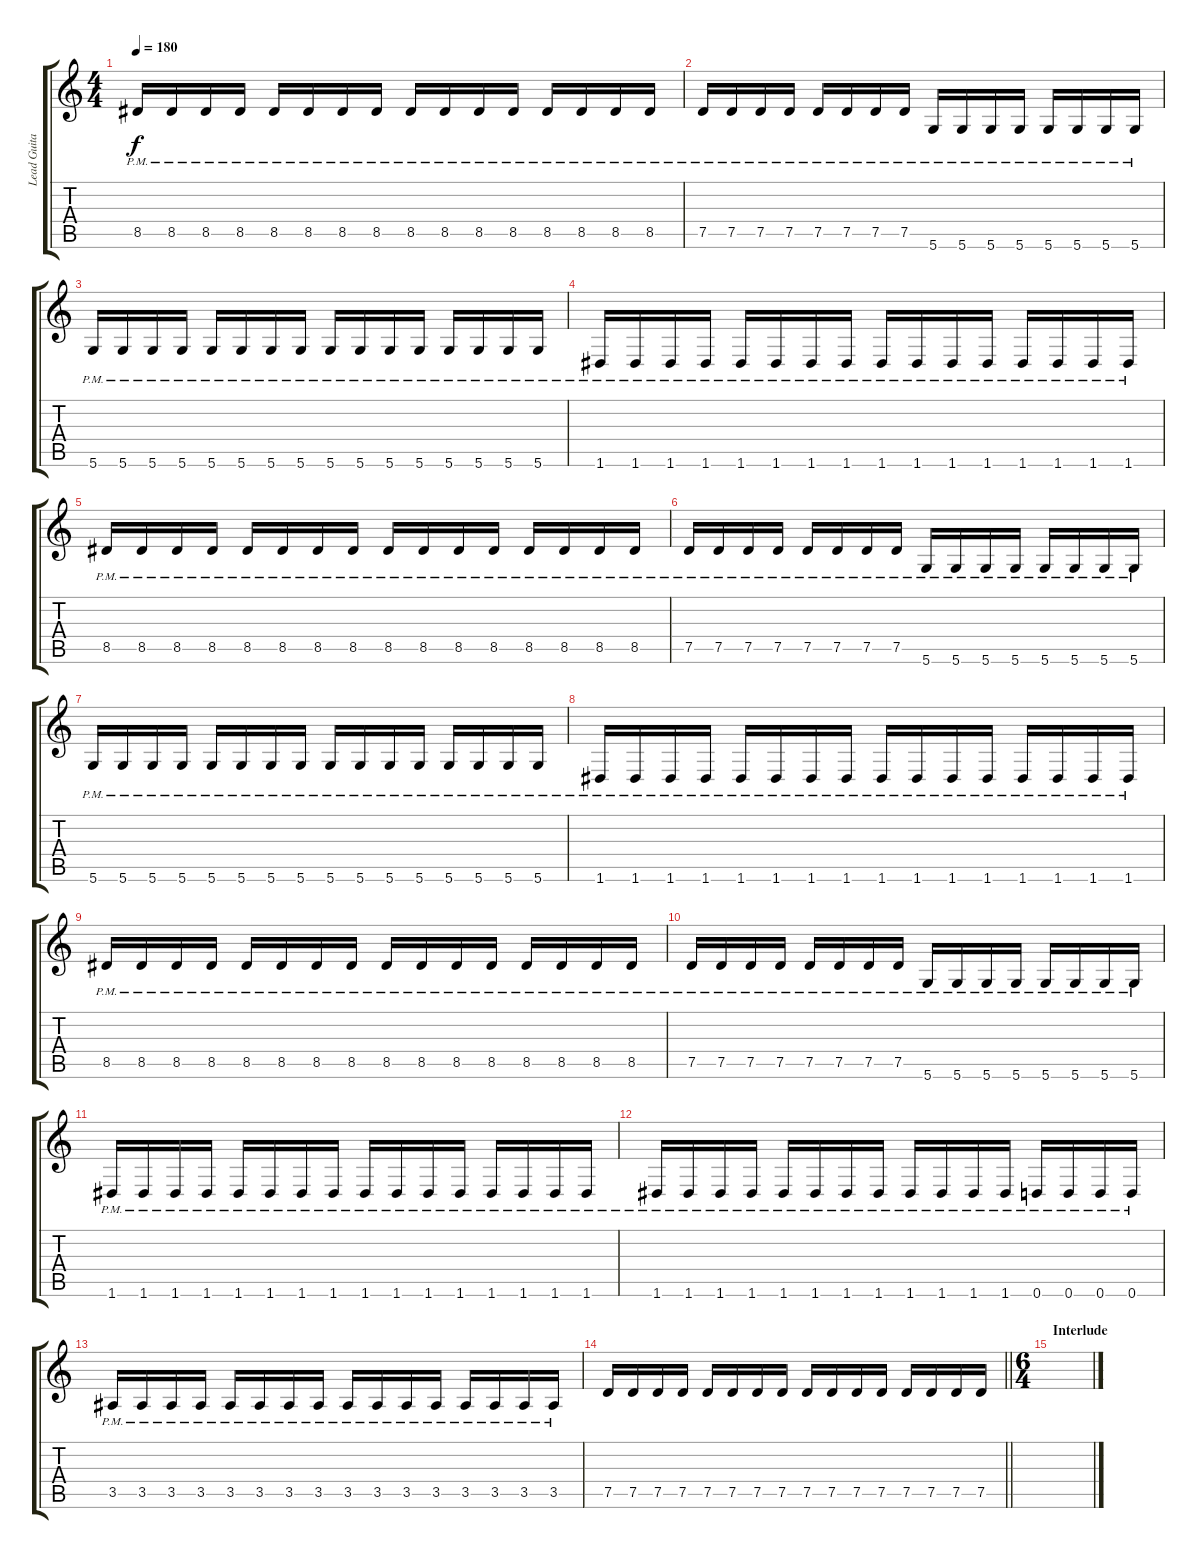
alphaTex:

\track ("Lead Guitar" "Lead Guita") {instrument overdrivenguitar}
\staff {score tabs}
\tuning (D4 A3 F3 C3 G2 D2) {hide}
\ts (4 4)
\tempo 180
\clef g2
\ks c
8.5{pm}.16{dy f} 8.5{pm}.16 8.5{pm}.16 8.5{pm}.16 8.5{pm}.16 8.5{pm}.16 8.5{pm}.16 8.5{pm}.16 8.5{pm}.16 8.5{pm}.16 8.5{pm}.16 8.5{pm}.16 8.5{pm}.16 8.5{pm}.16 8.5{pm}.16 8.5{pm}.16 |
7.5{pm}.16 7.5{pm}.16 7.5{pm}.16 7.5{pm}.16 7.5{pm}.16 7.5{pm}.16 7.5{pm}.16 7.5{pm}.16 5.6{pm}.16 5.6{pm}.16 5.6{pm}.16 5.6{pm}.16 5.6{pm}.16 5.6{pm}.16 5.6{pm}.16 5.6{pm}.16 |
5.6{pm}.16 5.6{pm}.16 5.6{pm}.16 5.6{pm}.16 5.6{pm}.16 5.6{pm}.16 5.6{pm}.16 5.6{pm}.16 5.6{pm}.16 5.6{pm}.16 5.6{pm}.16 5.6{pm}.16 5.6{pm}.16 5.6{pm}.16 5.6{pm}.16 5.6{pm}.16 |
1.6{pm}.16 1.6{pm}.16 1.6{pm}.16 1.6{pm}.16 1.6{pm}.16 1.6{pm}.16 1.6{pm}.16 1.6{pm}.16 1.6{pm}.16 1.6{pm}.16 1.6{pm}.16 1.6{pm}.16 1.6{pm}.16 1.6{pm}.16 1.6{pm}.16 1.6{pm}.16 |
8.5{pm}.16 8.5{pm}.16 8.5{pm}.16 8.5{pm}.16 8.5{pm}.16 8.5{pm}.16 8.5{pm}.16 8.5{pm}.16 8.5{pm}.16 8.5{pm}.16 8.5{pm}.16 8.5{pm}.16 8.5{pm}.16 8.5{pm}.16 8.5{pm}.16 8.5{pm}.16 |
7.5{pm}.16 7.5{pm}.16 7.5{pm}.16 7.5{pm}.16 7.5{pm}.16 7.5{pm}.16 7.5{pm}.16 7.5{pm}.16 5.6{pm}.16 5.6{pm}.16 5.6{pm}.16 5.6{pm}.16 5.6{pm}.16 5.6{pm}.16 5.6{pm}.16 5.6{pm}.16 |
5.6{pm}.16 5.6{pm}.16 5.6{pm}.16 5.6{pm}.16 5.6{pm}.16 5.6{pm}.16 5.6{pm}.16 5.6{pm}.16 5.6{pm}.16 5.6{pm}.16 5.6{pm}.16 5.6{pm}.16 5.6{pm}.16 5.6{pm}.16 5.6{pm}.16 5.6{pm}.16 |
1.6{pm}.16 1.6{pm}.16 1.6{pm}.16 1.6{pm}.16 1.6{pm}.16 1.6{pm}.16 1.6{pm}.16 1.6{pm}.16 1.6{pm}.16 1.6{pm}.16 1.6{pm}.16 1.6{pm}.16 1.6{pm}.16 1.6{pm}.16 1.6{pm}.16 1.6{pm}.16 |
8.5{pm}.16 8.5{pm}.16 8.5{pm}.16 8.5{pm}.16 8.5{pm}.16 8.5{pm}.16 8.5{pm}.16 8.5{pm}.16 8.5{pm}.16 8.5{pm}.16 8.5{pm}.16 8.5{pm}.16 8.5{pm}.16 8.5{pm}.16 8.5{pm}.16 8.5{pm}.16 |
7.5{pm}.16 7.5{pm}.16 7.5{pm}.16 7.5{pm}.16 7.5{pm}.16 7.5{pm}.16 7.5{pm}.16 7.5{pm}.16 5.6{pm}.16 5.6{pm}.16 5.6{pm}.16 5.6{pm}.16 5.6{pm}.16 5.6{pm}.16 5.6{pm}.16 5.6{pm}.16 |
1.6{pm}.16 1.6{pm}.16 1.6{pm}.16 1.6{pm}.16 1.6{pm}.16 1.6{pm}.16 1.6{pm}.16 1.6{pm}.16 1.6{pm}.16 1.6{pm}.16 1.6{pm}.16 1.6{pm}.16 1.6{pm}.16 1.6{pm}.16 1.6{pm}.16 1.6{pm}.16 |
1.6{pm}.16 1.6{pm}.16 1.6{pm}.16 1.6{pm}.16 1.6{pm}.16 1.6{pm}.16 1.6{pm}.16 1.6{pm}.16 1.6{pm}.16 1.6{pm}.16 1.6{pm}.16 1.6{pm}.16 0.6{pm}.16 0.6{pm}.16 0.6{pm}.16 0.6{pm}.16 |
3.5{pm}.16 3.5{pm}.16 3.5{pm}.16 3.5{pm}.16 3.5{pm}.16 3.5{pm}.16 3.5{pm}.16 3.5{pm}.16 3.5{pm}.16 3.5{pm}.16 3.5{pm}.16 3.5{pm}.16 3.5{pm}.16 3.5{pm}.16 3.5{pm}.16 3.5{pm}.16 |
\barLineRight lightlight
7.5.16 7.5.16 7.5.16 7.5.16 7.5.16 7.5.16 7.5.16 7.5.16 7.5.16 7.5.16 7.5.16 7.5.16 7.5.16 7.5.16 7.5.16 7.5.16 |
\ts (6 4)
\section ("" "Interlude")
